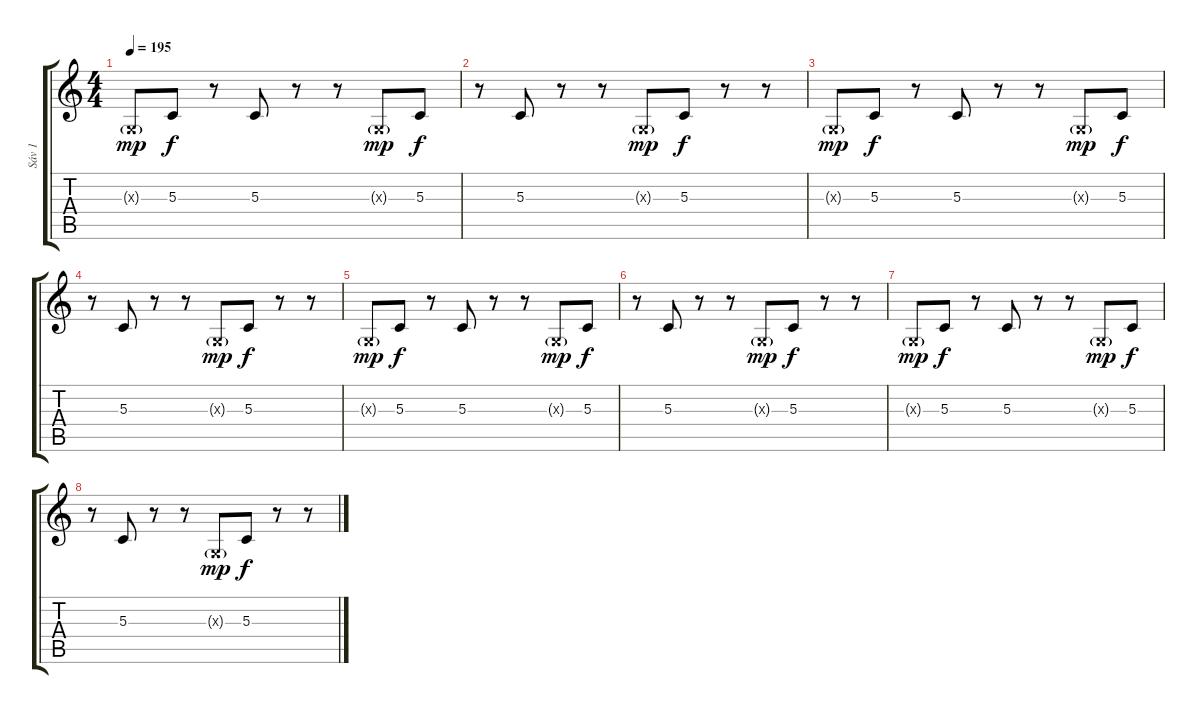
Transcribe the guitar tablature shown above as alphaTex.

\track ("Sáv 1" "Sáv 1") {instrument fx7echoes}
\staff {score tabs}
\tuning (E4 B3 G3 D3 A2 E2) {hide}
\ts (4 4)
\tempo 195
\clef g2
\ks c
0.3{g x}.8{dy mp} 5.3.8{dy f} r.8 5.3.8 r.8 r.8 0.3{g x}.8{dy mp} 5.3.8{dy f} |
r.8 5.3.8 r.8 r.8 0.3{g x}.8{dy mp} 5.3.8{dy f} r.8 r.8 |
0.3{g x}.8{dy mp} 5.3.8{dy f} r.8 5.3.8 r.8 r.8 0.3{g x}.8{dy mp} 5.3.8{dy f} |
r.8 5.3.8 r.8 r.8 0.3{g x}.8{dy mp} 5.3.8{dy f} r.8 r.8 |
0.3{g x}.8{dy mp} 5.3.8{dy f} r.8 5.3.8 r.8 r.8 0.3{g x}.8{dy mp} 5.3.8{dy f} |
r.8 5.3.8 r.8 r.8 0.3{g x}.8{dy mp} 5.3.8{dy f} r.8 r.8 |
0.3{g x}.8{dy mp} 5.3.8{dy f} r.8 5.3.8 r.8 r.8 0.3{g x}.8{dy mp} 5.3.8{dy f} |
r.8 5.3.8 r.8 r.8 0.3{g x}.8{dy mp} 5.3.8{dy f} r.8 r.8
